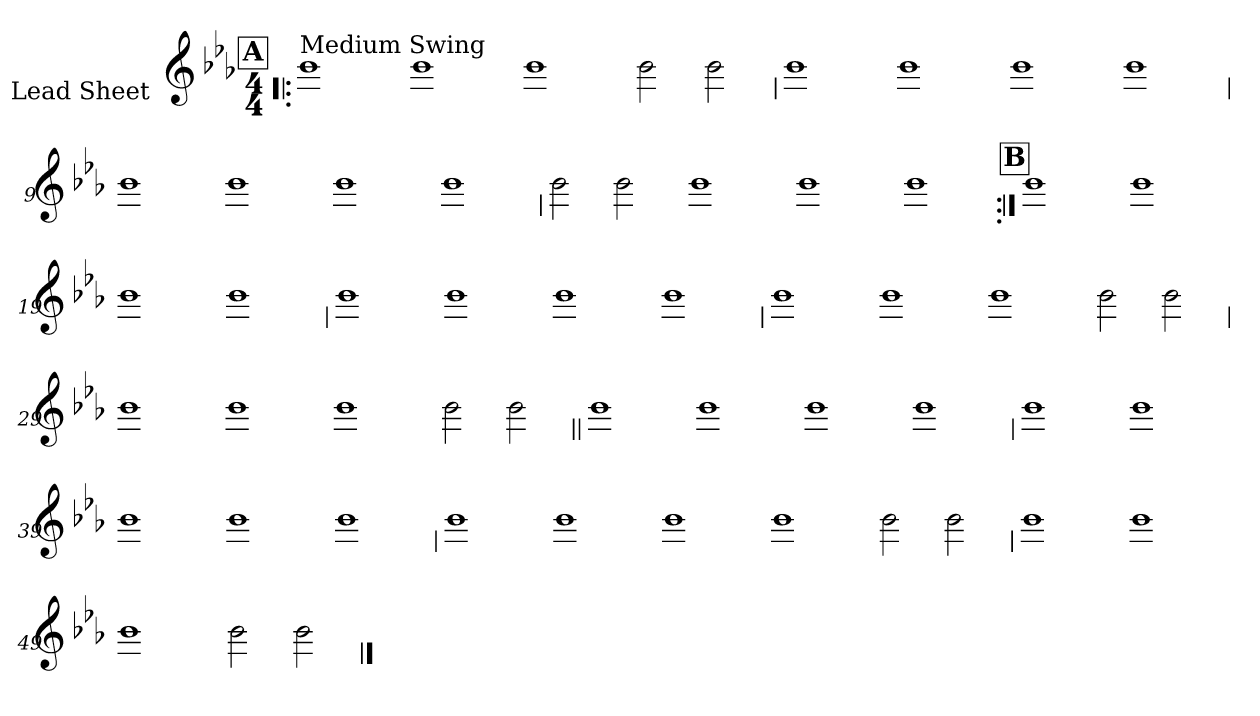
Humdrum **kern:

**kern
*part1
*staff1
*I"Lead Sheet
*stria0
*clefG2
*k[b-e-a-]
*E-:
*M4/4
!!LO:REH:place=s1:a:t=A
=1!|:
!LO:TX:a:t=Medium Swing
1b-
=2-
1b-
=3-
1b-
=4-
2b-
2b-
!!LO:LB:g=z
=5
1b-
=6-
1b-
=7-
1b-
=8-
1b-
!!LO:LB:g=z
=9
1b-
=10-
1b-
=11-
1b-
=12-
1b-
!!LO:LB:g=z
=13
2b-
2b-
=14-
1b-
=15-
1b-
=16-
1b-
!!LO:LB:g=z
!!LO:REH:place=s1:a:t=B
=17:|!
1b-
=18-
1b-
=19-
1b-
=20-
1b-
!!LO:LB:g=z
=21
1b-
=22-
1b-
=23-
1b-
=24-
1b-
!!LO:LB:g=z
=25
1b-
=26-
1b-
=27-
1b-
=28-
2b-
2b-
!!LO:LB:g=z
=29
1b-
=30-
1b-
=31-
1b-
=32-
2b-
2b-
!!LO:LB:g=z
=33||
1b-
=34-
1b-
=35-
1b-
=36-
1b-
!!LO:LB:g=z
=37
1b-
=38-
1b-
=39-
1b-
=40-
1b-
=41-
1b-
!!LO:LB:g=z
=42
1b-
=43-
1b-
=44-
1b-
=45-
1b-
=46-
2b-
2b-
!!LO:LB:g=z
=47
1b-
=48-
1b-
=49-
1b-
=50-
2b-
2b-
==
*-
